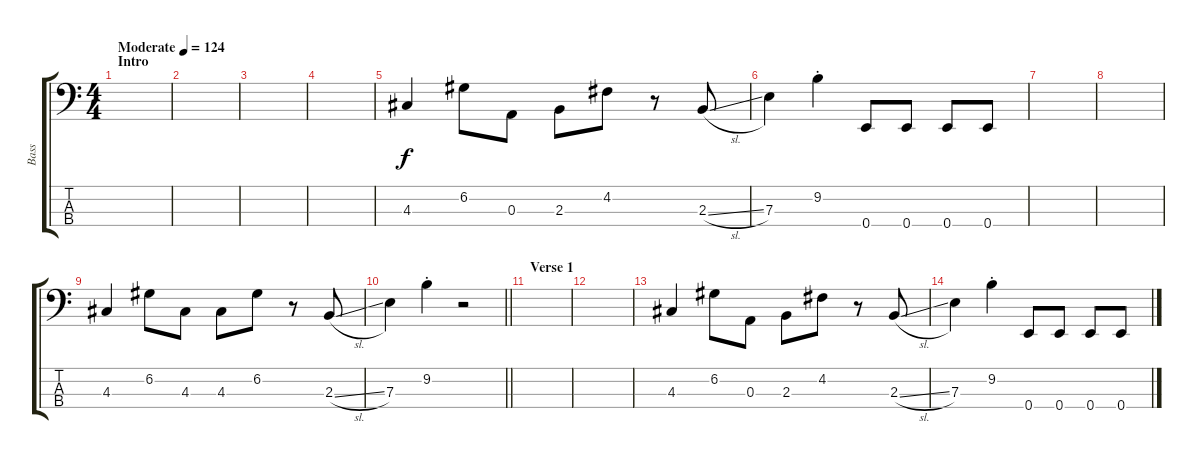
\track ("Bass" "Bass") {instrument electricbassfinger}
\staff {score tabs}
\tuning (G2 D2 A1 E1) {hide}
\ts (4 4)
\section ("" "Intro")
\tempo (124 "Moderate")
\clef f4
\ks c
|
|
|
|
4.3.4 6.2.8 0.3.8 2.3.8 4.2.8 r.8 2.3{sl}.8 |
7.3.4 9.2{st}.4 0.4.8 0.4.8 0.4.8 0.4.8 |
|
|
4.3.4 6.2.8 4.3.8 4.3.8 6.2.8 r.8 2.3{sl}.8 |
\barLineRight lightlight
7.3.4 9.2{st}.4 r.2 |
\section ("" "Verse 1")
|
|
4.3.4 6.2.8 0.3.8 2.3.8 4.2.8 r.8 2.3{sl}.8 |
7.3.4 9.2{st}.4 0.4.8 0.4.8 0.4.8 0.4.8
